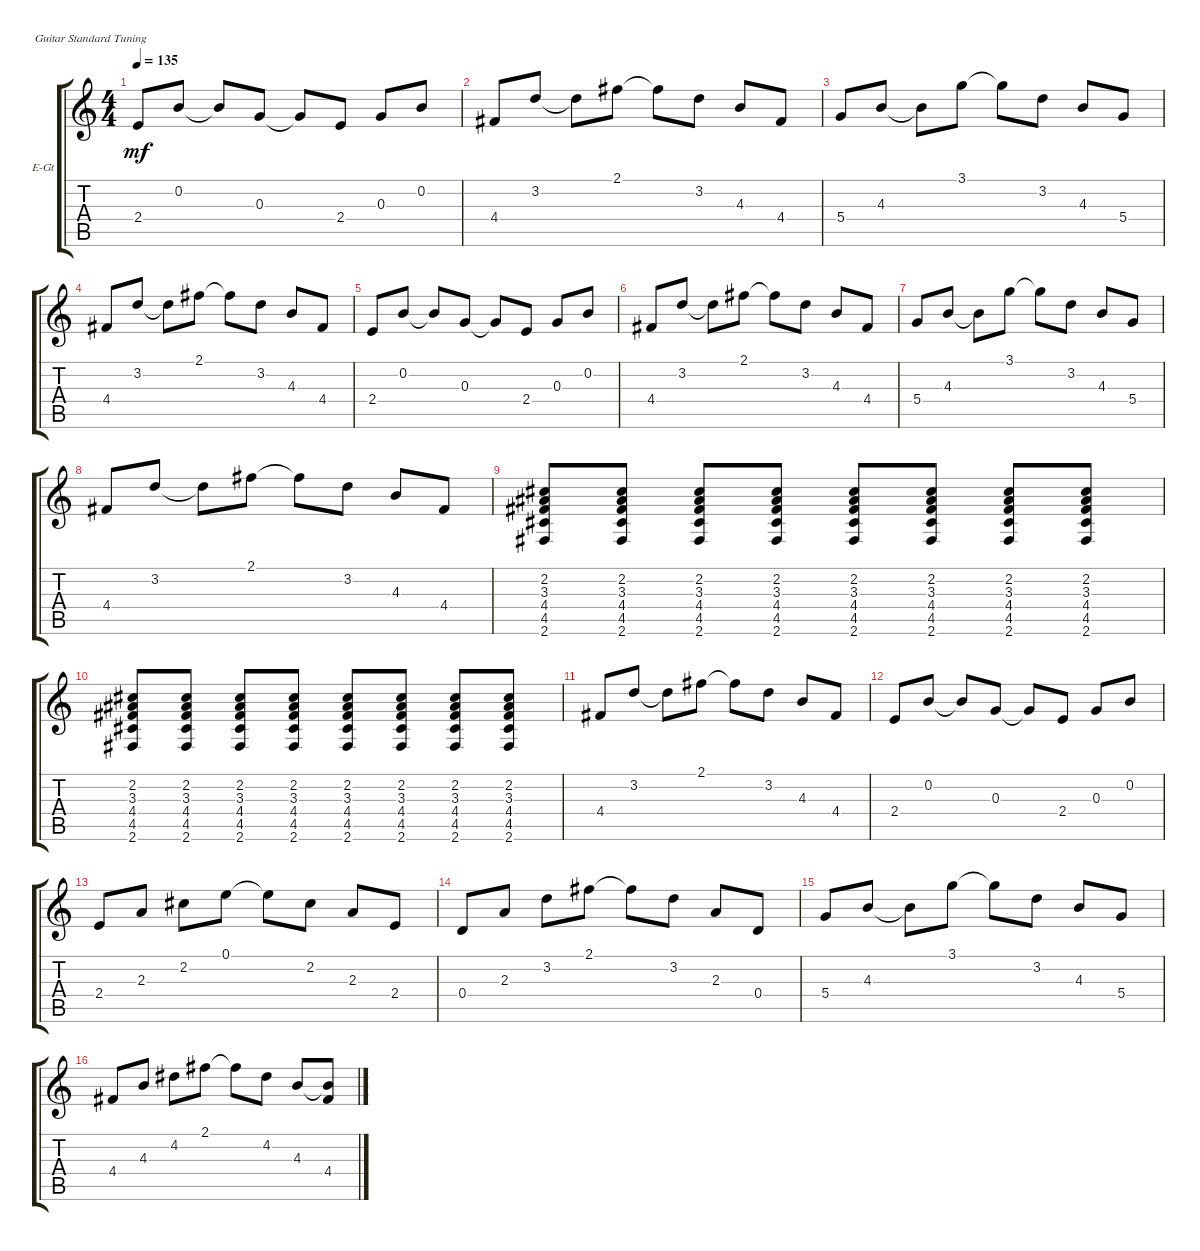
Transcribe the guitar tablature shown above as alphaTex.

\defaultSystemsLayout 4
\bracketExtendMode groupsimilarinstruments
\firstSystemTrackNameOrientation horizontal
\otherSystemsTrackNameOrientation horizontal
\track ("Electric Guitar (Drive)" "E-Gt") {solo instrument overdrivenguitar}
\staff {score tabs}
\tuning (E4 B3 G3 D3 A2 E2)
\ts (4 4)
\tempo 135
\clef g2
\ks c
2.4.8{dy mf} 0.2.8 0.2{t}.8 0.3.8 0.3{t}.8 2.4.8 0.3.8 0.2.8 |
4.4.8 3.2.8 3.2{t}.8 2.1.8 2.1{t}.8 3.2.8 4.3.8 4.4.8 |
5.4.8 4.3.8 4.3{t}.8 3.1.8 3.1{t}.8 3.2.8 4.3.8 5.4.8 |
4.4.8 3.2.8 3.2{t}.8 2.1.8 2.1{t}.8 3.2.8 4.3.8 4.4.8 |
2.4.8 0.2.8 0.2{t}.8 0.3.8 0.3{t}.8 2.4.8 0.3.8 0.2.8 |
4.4.8 3.2.8 3.2{t}.8 2.1.8 2.1{t}.8 3.2.8 4.3.8 4.4.8 |
5.4.8 4.3.8 4.3{t}.8 3.1.8 3.1{t}.8 3.2.8 4.3.8 5.4.8 |
4.4.8 3.2.8 3.2{t}.8 2.1.8 2.1{t}.8 3.2.8 4.3.8 4.4.8 |
(2.2 3.3 4.4 4.5 2.6).8 (2.2 3.3 4.4 4.5 2.6).8 (2.2 3.3 4.4 4.5 2.6).8 (2.2 3.3 4.4 4.5 2.6).8 (2.2 3.3 4.4 4.5 2.6).8 (2.2 3.3 4.4 4.5 2.6).8 (2.2 3.3 4.4 4.5 2.6).8 (2.2 3.3 4.4 4.5 2.6).8 |
(2.2 3.3 4.4 4.5 2.6).8 (2.2 3.3 4.4 4.5 2.6).8 (2.2 3.3 4.4 4.5 2.6).8 (2.2 3.3 4.4 4.5 2.6).8 (2.2 3.3 4.4 4.5 2.6).8 (2.2 3.3 4.4 4.5 2.6).8 (2.2 3.3 4.4 4.5 2.6).8 (2.2 3.3 4.4 4.5 2.6).8 |
4.4.8 3.2.8 3.2{t}.8 2.1.8 2.1{t}.8 3.2.8 4.3.8 4.4.8 |
2.4.8 0.2.8 0.2{t}.8 0.3.8 0.3{t}.8 2.4.8 0.3.8 0.2.8 |
2.4.8 2.3.8 2.2.8 0.1.8 0.1{t}.8 2.2.8 2.3.8 2.4.8 |
0.4.8 2.3.8 3.2.8 2.1.8 2.1{t}.8 3.2.8 2.3.8 0.4.8 |
5.4.8 4.3.8 4.3{t}.8 3.1.8 3.1{t}.8 3.2.8 4.3.8 5.4.8 |
4.4.8 4.3.8 4.2.8 2.1.8 2.1{t}.8 4.2.8 4.3.8 (4.4 4.3{t}).8
